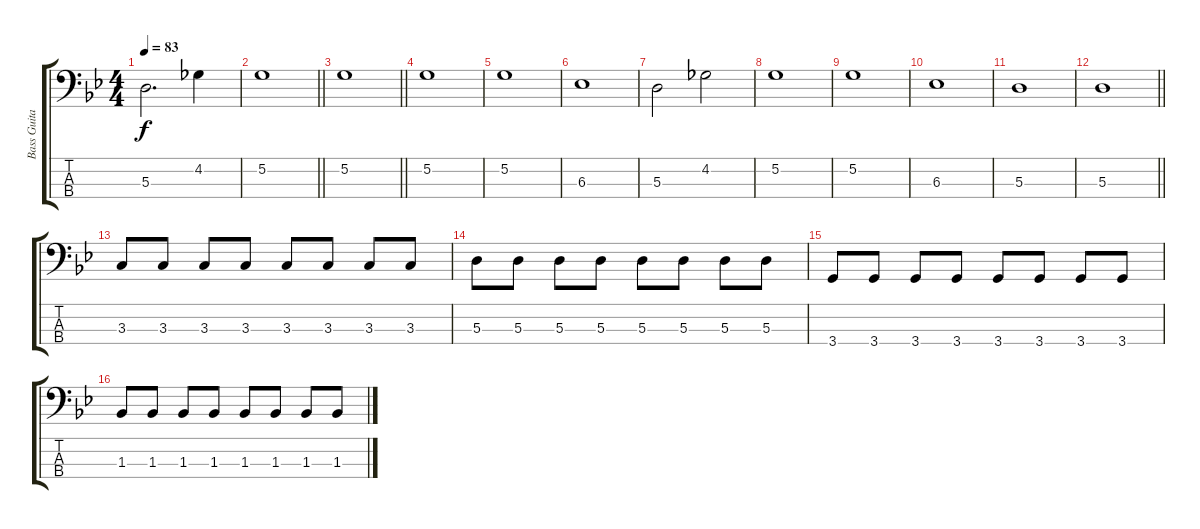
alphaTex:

\track ("Bass Guitar" "Bass Guita") {instrument electricbasspick}
\staff {score tabs}
\tuning (G2 D2 A1 E1) {hide}
\ts (4 4)
\tempo 83
\clef f4
\ks gminor
5.3.2{d dy f} 4.2.4 |
\barLineRight lightlight
5.2.1 |
\barLineRight lightlight
5.2.1 |
5.2.1 |
5.2.1 |
6.3.1 |
5.3.2 4.2.2 |
5.2.1 |
5.2.1 |
6.3.1 |
5.3.1 |
\barLineRight lightlight
5.3.1{volume 1} |
\section ("" "")
3.3.8{volume 15} 3.3.8 3.3.8 3.3.8 3.3.8 3.3.8 3.3.8 3.3.8 |
5.3.8 5.3.8 5.3.8 5.3.8 5.3.8 5.3.8 5.3.8 5.3.8 |
3.4.8 3.4.8 3.4.8 3.4.8 3.4.8 3.4.8 3.4.8 3.4.8 |
1.3.8 1.3.8 1.3.8 1.3.8 1.3.8 1.3.8 1.3.8 1.3.8
